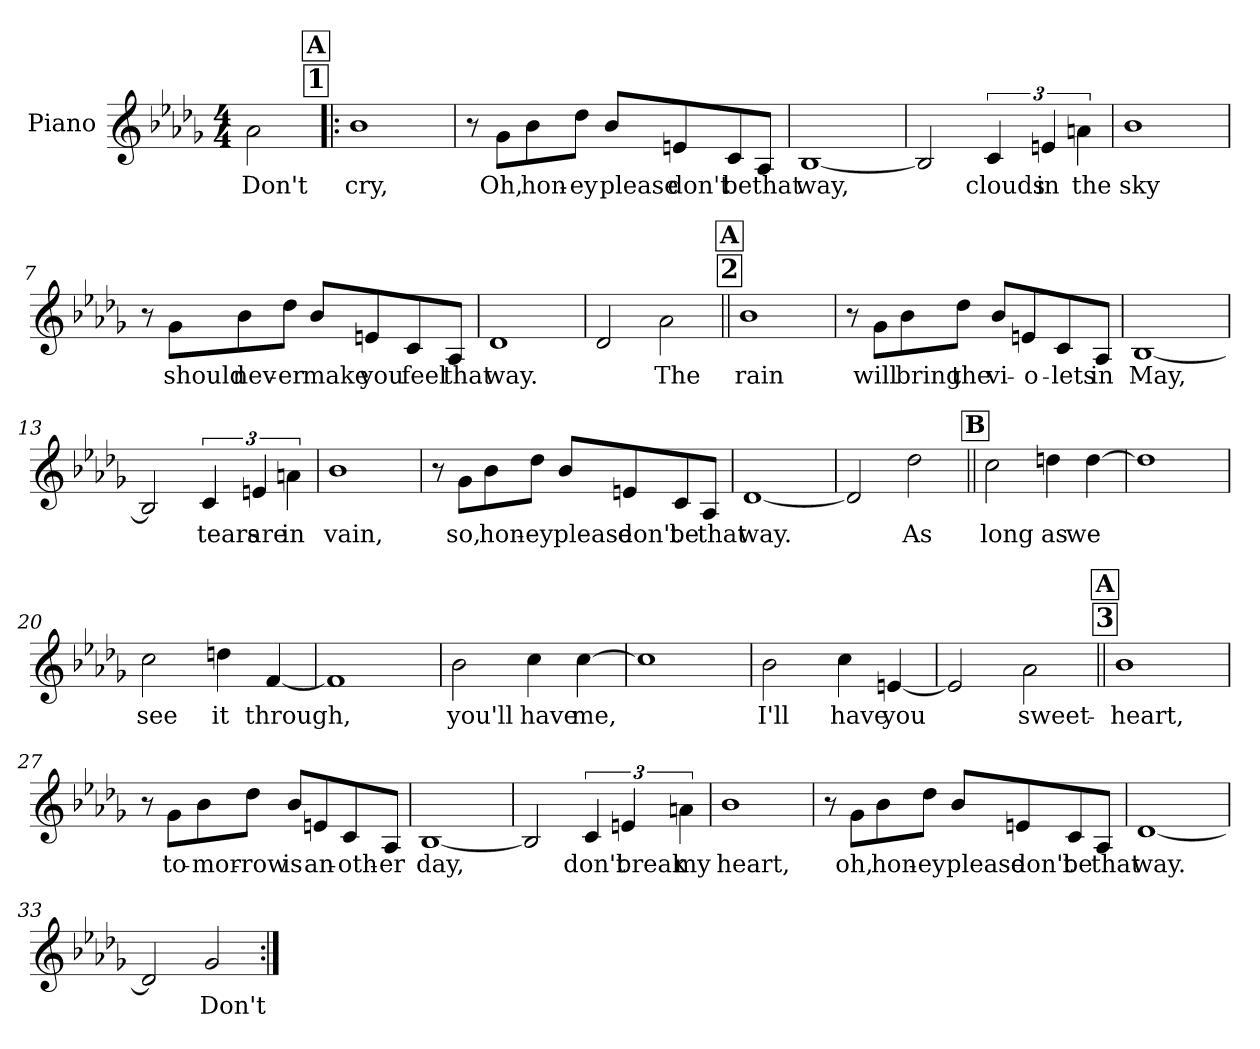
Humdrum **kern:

**kern	**text
*part1	*part1
*staff1	*staff1
*I"Piano	*
*I'Pno.	*
*clefG2	*
*k[b-e-a-d-g-]	*
*M4/4	*
=1	=1
!	!LO:LY:b
2a-\	Don't
!!LO:REH:place=s1:a:t=1
!!LO:REH:place=s1:a:fs=14:t=A
=2!|:	=2!|:
!	!LO:LY:b
1b-	cry,
=3	=3
8r	.
!	!LO:LY:b
8g-\L	Oh,
!	!LO:LY:b
8b-\	hon-
!	!LO:LY:b
8dd-\J	-ey
!	!LO:LY:b
8b-/L	please
!	!LO:LY:b
8en/	don't
!	!LO:LY:b
8c/	be
!	!LO:LY:b
8A-/J	that
=4	=4
!	!LO:LY:b
[1B-	way,
=5	=5
2B-/]	.
!	!LO:LY:b
6c/	clouds
!	!LO:LY:b
6en/	in
!	!LO:LY:b
6an\	the
!!LO:LB:g=z
=6	=6
!	!LO:LY:b
1b-	sky
=7	=7
8r	.
!	!LO:LY:b
8g-\L	should
!	!LO:LY:b
8b-\	nev-
!	!LO:LY:b
8dd-\J	-er
!	!LO:LY:b
8b-/L	make
!	!LO:LY:b
8en/	you
!	!LO:LY:b
8c/	feel
!	!LO:LY:b
8A-/J	that
=8	=8
!	!LO:LY:b
1d-	way.
=9	=9
2d-/	.
!	!LO:LY:b
2a-\	The
!!LO:LB:g=z
!!LO:REH:place=s1:a:t=2
!!LO:REH:place=s1:a:fs=14:t=A
=10||	=10||
!	!LO:LY:b
1b-	rain
=11	=11
8r	.
!	!LO:LY:b
8g-\L	will
!	!LO:LY:b
8b-\	bring
!	!LO:LY:b
8dd-\J	the
!	!LO:LY:b
8b-/L	vi-
!	!LO:LY:b
8en/	-o-
!	!LO:LY:b
8c/	-lets
!	!LO:LY:b
8A-/J	in
=12	=12
!	!LO:LY:b
[1B-	May,
=13	=13
2B-/]	.
!	!LO:LY:b
6c/	tears
!	!LO:LY:b
6en/	are
!	!LO:LY:b
6an\	in
!!LO:LB:g=z
=14	=14
!	!LO:LY:b
1b-	vain,
=15	=15
8r	.
!	!LO:LY:b
8g-\L	so,
!	!LO:LY:b
8b-\	hon-
!	!LO:LY:b
8dd-\J	-ey
!	!LO:LY:b
8b-/L	please
!	!LO:LY:b
8en/	don't
!	!LO:LY:b
8c/	be
!	!LO:LY:b
8A-/J	that
=16	=16
!	!LO:LY:b
[1d-	way.
=17	=17
2d-/]	.
!	!LO:LY:b
2dd-\	As
!!LO:LB:g=z
!!LO:REH:place=s1:a:fs=14:t=B
=18||	=18||
!	!LO:LY:b
2cc\	long
!	!LO:LY:b
4ddn\	as
!	!LO:LY:b
[4dd\	we
=19	=19
1dd]	.
=20	=20
!	!LO:LY:b
2cc\	see
!	!LO:LY:b
4ddn\	it
!	!LO:LY:b
[4f/	through,
=21	=21
1f]	.
!!LO:LB:g=z
=22	=22
!	!LO:LY:b
2b-\	you'll
!	!LO:LY:b
4cc\	have
!	!LO:LY:b
[4cc\	me,
=23	=23
1cc]	.
=24	=24
!	!LO:LY:b
2b-\	I'll
!	!LO:LY:b
4cc\	have
!	!LO:LY:b
[4en/	you
=25	=25
2e/]	.
!	!LO:LY:b
2a-\	sweet-
!!LO:LB:g=z
!!LO:REH:place=s1:a:t=3
!!LO:REH:place=s1:a:fs=14:t=A
=26||	=26||
!	!LO:LY:b
1b-	-heart,
=27	=27
8r	.
!	!LO:LY:b
8g-\L	to-
!	!LO:LY:b
8b-\	-mor-
!	!LO:LY:b
8dd-\J	-row
!	!LO:LY:b
8b-/L	is
!	!LO:LY:b
8en/	an-
!	!LO:LY:b
8c/	-oth-
!	!LO:LY:b
8A-/J	-er
=28	=28
!	!LO:LY:b
[1B-	day,
=29	=29
2B-/]	.
!	!LO:LY:b
6c/	don't
!	!LO:LY:b
6en/	break
!	!LO:LY:b
6an\	my
!!LO:LB:g=z
=30	=30
!	!LO:LY:b
1b-	heart,
=31	=31
8r	.
!	!LO:LY:b
8g-\L	oh,
!	!LO:LY:b
8b-\	hon-
!	!LO:LY:b
8dd-\J	-ey
!	!LO:LY:b
8b-/L	please
!	!LO:LY:b
8en/	don't
!	!LO:LY:b
8c/	be
!	!LO:LY:b
8A-/J	that
=32	=32
!	!LO:LY:b
[1d-	way.
=33	=33
2d-/]	.
!	!LO:LY:b
2g-/	Don't
=:|!	=:|!
*-	*-
